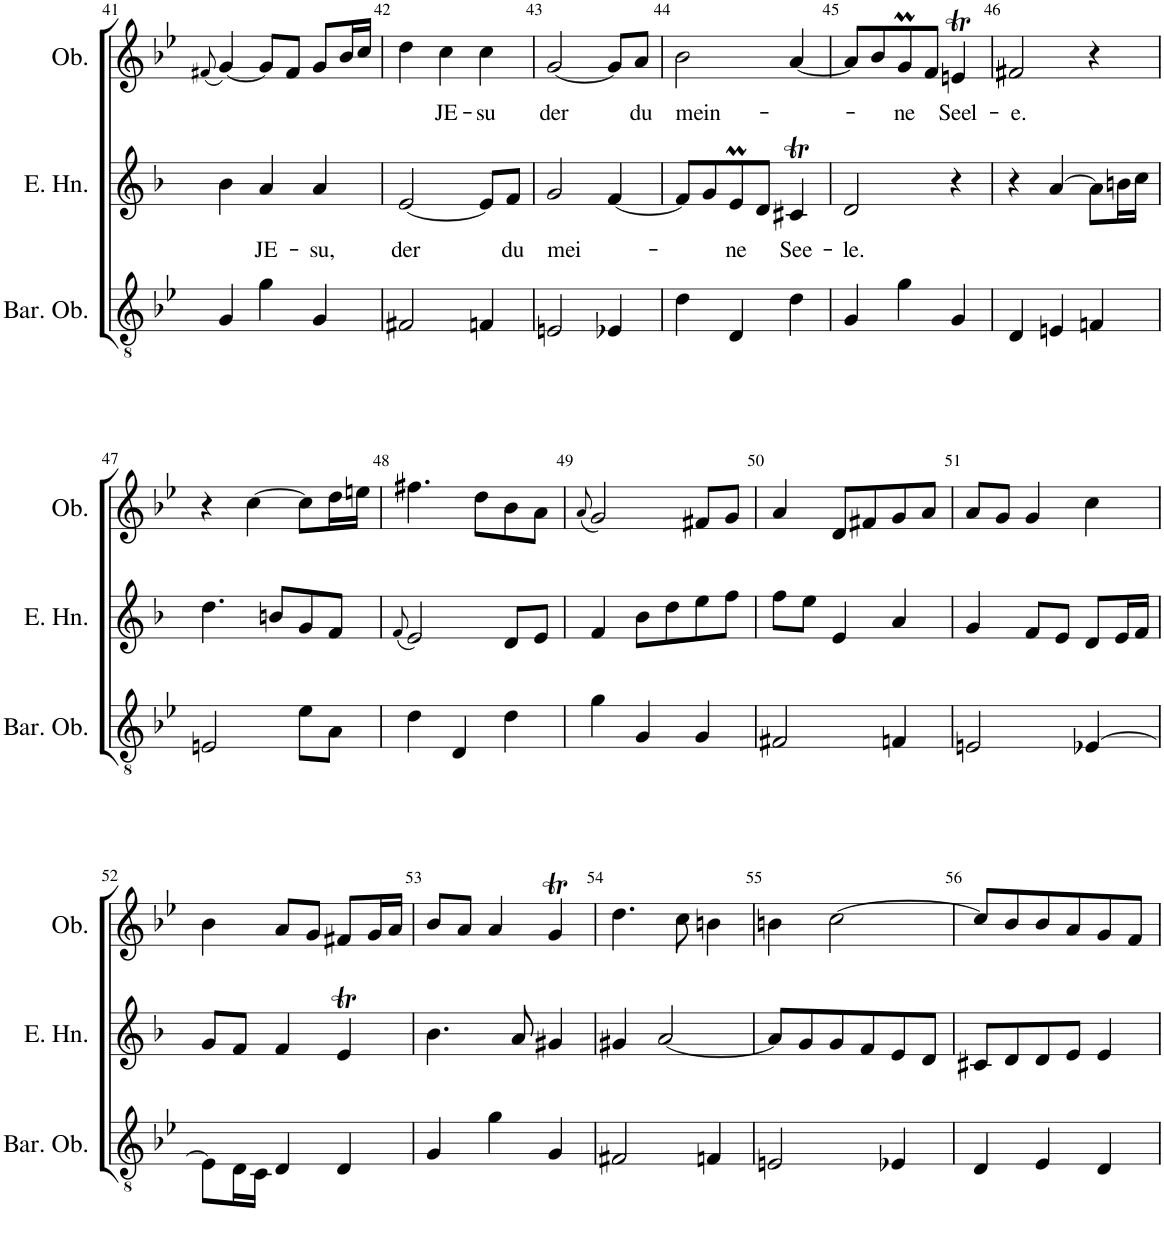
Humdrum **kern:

**kern	**kern	**text	**kern	**text
*part3	*part2	*part2	*part1	*part1
*staff3	*staff2	*staff2	*staff1	*staff1
*I"Baritone Oboe	*I"English Horn	*	*I"Oboe	*
*I'Bar. Ob.	*I'E. Hn.	*	*I'Ob.	*
!!LO:PB:g=z
*clefGv2	*clefG2	*	*clefG2	*
*	*Trd4c7	*	*	*
*k[b-e-]	*k[b-]	*	*k[b-e-]	*
*M3/4	*M3/4	*	*M3/4	*
=41	=41	=41	=41	=41
.	.	.	(8qf#X/	.
4G/	4b-\	.	[4g/)	.
!	!	!LO:LY:b	!	!
4g\	4a/	JE-	8g/L]	.
.	.	.	8f#/J	.
!	!	!LO:LY:b	!	!
4G/	4a/	-su,	8g/L	.
.	.	.	16b-/L	.
.	.	.	16cc/JJ	.
=42	=42	=42	=42	=42
!	!	!LO:LY:b	!	!
2F#X/	[2e/	der	4dd\	.
!	!	!	!	!LO:LY:b
.	.	.	4cc\	JE-
!	!	!	!	!LO:LY:b
4Fn/	8e/L]	.	4cc\	-su
!	!	!LO:LY:b	!	!
.	8f/J	du	.	.
=43	=43	=43	=43	=43
!	!	!LO:LY:b	!	!LO:LY:b
2En/	2g/	mei-	[2g/	der
4E-X/	[4f/	.	8g/L]	.
!	!	!	!	!LO:LY:b
.	.	.	8a/J	du
=44	=44	=44	=44	=44
!	!	!	!	!LO:LY:b
4d\	8f/L]	.	2b-\	mein-
.	8g/	.	.	.
!	!	!LO:LY:b	!	!
4D/	8em/	-ne	.	.
.	8d/J	.	.	.
!	!	!LO:LY:b	!	!
4d\	4c#Xt/	See-	[4a/	.
=45	=45	=45	=45	=45
!	!	!LO:LY:b	!	!
4G/	2d/	-le.	8a/L]	.
.	.	.	8b-/	.
!	!	!	!	!LO:LY:b
4g\	.	.	8gM/	-ne
.	.	.	8f/J	.
!	!	!	!	!LO:LY:b
4G/	4r	.	4ent/	Seel-
=46	=46	=46	=46	=46
!	!	!	!	!LO:LY:b
4D/	4r	.	2f#X/	-e.
4En/	[4a/	.	.	.
4Fn/	8a\L]	.	4r	.
.	16bn\L	.	.	.
.	16cc\JJ	.	.	.
!!LO:LB:g=z
=47	=47	=47	=47	=47
2En/	4.dd\	.	4r	.
.	.	.	[4cc\	.
.	8bn/L	.	.	.
8e-\L	8g/	.	8cc\L]	.
8A\J	8f/J	.	16dd\L	.
.	.	.	16een\JJ	.
=48	=48	=48	=48	=48
.	(8qf/	.	.	.
4d\	2e/)	.	4.ff#X\	.
4D/	.	.	.	.
.	.	.	8dd\L	.
4d\	8d/L	.	8b-\	.
.	8e/J	.	8a\J	.
=49	=49	=49	=49	=49
.	.	.	(8qa/	.
4g\	4f/	.	2g/)	.
4G/	8b-\L	.	.	.
.	8dd\	.	.	.
4G/	8ee\	.	8f#X/L	.
.	8ff\J	.	8g/J	.
=50	=50	=50	=50	=50
2F#X/	8ff\L	.	4a/	.
.	8ee\J	.	.	.
.	4e/	.	8d/L	.
.	.	.	8f#X/	.
4Fn/	4a/	.	8g/	.
.	.	.	8a/J	.
=51	=51	=51	=51	=51
2En/	4g/	.	8a/L	.
.	.	.	8g/J	.
.	8f/L	.	4g/	.
.	8e/J	.	.	.
[4E-X/	8d/L	.	4cc\	.
.	16e/L	.	.	.
.	16f/JJ	.	.	.
!!LO:LB:g=z
=52	=52	=52	=52	=52
8E-\L]	8g/L	.	4b-\	.
16D\L	8f/J	.	.	.
16C\JJ	.	.	.	.
4D/	4f/	.	8a/L	.
.	.	.	8g/J	.
4D/	4et/	.	8f#X/L	.
.	.	.	16g/L	.
.	.	.	16a/JJ	.
=53	=53	=53	=53	=53
4G/	4.b-\	.	8b-/L	.
.	.	.	8a/J	.
4g\	.	.	4a/	.
.	8a/	.	.	.
4G/	4g#X/	.	4gT/	.
=54	=54	=54	=54	=54
2F#X/	4g#X/	.	4.dd\	.
.	[2a/	.	.	.
.	.	.	8cc\	.
4Fn/	.	.	4bn\	.
=55	=55	=55	=55	=55
2En/	8a/L]	.	4bn\	.
.	8g/	.	.	.
.	8g/	.	[2cc\	.
.	8f/	.	.	.
4E-X/	8e/	.	.	.
.	8d/J	.	.	.
=56	=56	=56	=56	=56
4D/	8c#X/L	.	8cc/L]	.
.	8d/	.	8b-/	.
4E-/	8d/	.	8b-/	.
.	8e/J	.	8a/	.
4D/	4e/	.	8g/	.
.	.	.	8f/J	.
=	=	=	=	=
*-	*-	*-	*-	*-
